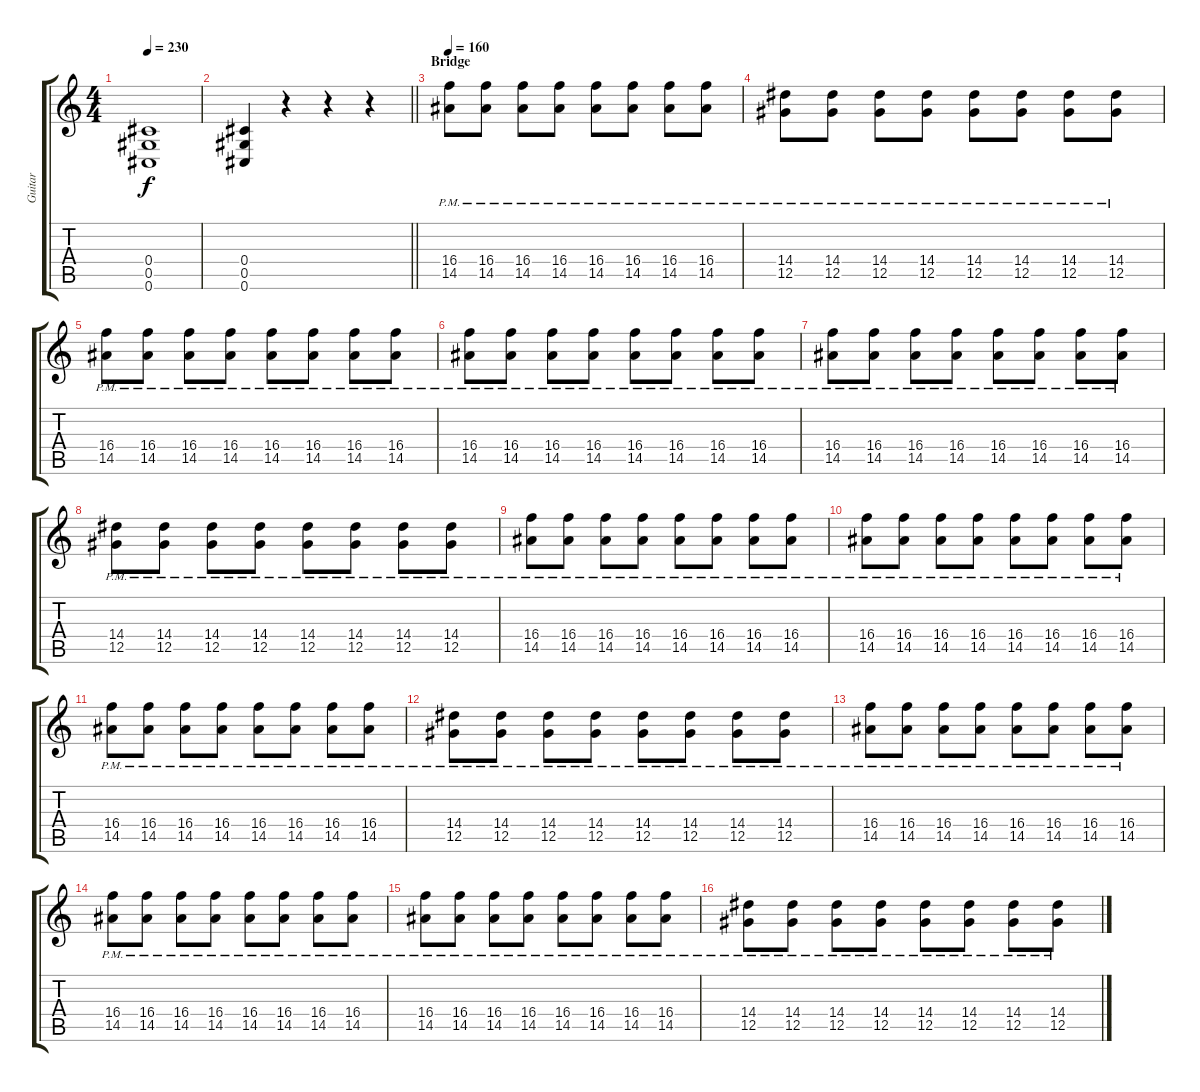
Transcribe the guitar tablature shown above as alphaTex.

\track ("Guitar" "Guitar") {instrument distortionguitar}
\staff {score tabs}
\tuning (Eb4 Bb3 Gb3 Db3 Ab2 Db2) {hide}
\ts (4 4)
\tempo 230
\clef g2
\ks c
(0.4 0.5 0.6).1{dy f} |
\barLineRight lightlight
(0.4 0.5 0.6).4 r.4 r.4 r.4 |
\section ("" "Bridge")
\tempo 160
(16.4{pm} 14.5{pm}).8{volume 10} (16.4{pm} 14.5{pm}).8 (16.4{pm} 14.5{pm}).8 (16.4{pm} 14.5{pm}).8 (16.4{pm} 14.5{pm}).8 (16.4{pm} 14.5{pm}).8 (16.4{pm} 14.5{pm}).8 (16.4 14.5{pm}).8 |
(14.4{pm} 12.5{pm}).8 (14.4{pm} 12.5{pm}).8 (14.4{pm} 12.5{pm}).8 (14.4{pm} 12.5{pm}).8 (14.4{pm} 12.5{pm}).8 (14.4{pm} 12.5{pm}).8 (14.4{pm} 12.5{pm}).8 (14.4 12.5{pm}).8 |
(16.4{pm} 14.5{pm}).8 (16.4{pm} 14.5{pm}).8 (16.4{pm} 14.5{pm}).8 (16.4{pm} 14.5{pm}).8 (16.4{pm} 14.5{pm}).8 (16.4{pm} 14.5{pm}).8 (16.4{pm} 14.5{pm}).8 (16.4 14.5{pm}).8 |
(16.4{pm} 14.5{pm}).8 (16.4{pm} 14.5{pm}).8 (16.4{pm} 14.5{pm}).8 (16.4{pm} 14.5{pm}).8 (16.4{pm} 14.5{pm}).8 (16.4{pm} 14.5{pm}).8 (16.4{pm} 14.5{pm}).8 (16.4{pm} 14.5{pm}).8 |
(16.4{pm} 14.5{pm}).8 (16.4{pm} 14.5{pm}).8 (16.4{pm} 14.5{pm}).8 (16.4{pm} 14.5{pm}).8 (16.4{pm} 14.5{pm}).8 (16.4{pm} 14.5{pm}).8 (16.4{pm} 14.5{pm}).8 (16.4 14.5{pm}).8 |
(14.4{pm} 12.5{pm}).8 (14.4{pm} 12.5{pm}).8 (14.4{pm} 12.5{pm}).8 (14.4{pm} 12.5{pm}).8 (14.4{pm} 12.5{pm}).8 (14.4{pm} 12.5{pm}).8 (14.4{pm} 12.5{pm}).8 (14.4 12.5{pm}).8 |
(16.4{pm} 14.5{pm}).8{volume 16} (16.4{pm} 14.5{pm}).8 (16.4{pm} 14.5{pm}).8 (16.4{pm} 14.5{pm}).8 (16.4{pm} 14.5{pm}).8 (16.4{pm} 14.5{pm}).8 (16.4{pm} 14.5{pm}).8 (16.4 14.5{pm}).8 |
(16.4{pm} 14.5{pm}).8 (16.4{pm} 14.5{pm}).8 (16.4{pm} 14.5{pm}).8 (16.4{pm} 14.5{pm}).8 (16.4{pm} 14.5{pm}).8 (16.4{pm} 14.5{pm}).8 (16.4{pm} 14.5{pm}).8 (16.4 14.5{pm}).8 |
(16.4{pm} 14.5{pm}).8 (16.4{pm} 14.5{pm}).8 (16.4{pm} 14.5{pm}).8 (16.4{pm} 14.5{pm}).8 (16.4{pm} 14.5{pm}).8 (16.4{pm} 14.5{pm}).8 (16.4{pm} 14.5{pm}).8 (16.4 14.5{pm}).8 |
(14.4{pm} 12.5{pm}).8 (14.4{pm} 12.5{pm}).8 (14.4{pm} 12.5{pm}).8 (14.4{pm} 12.5{pm}).8 (14.4{pm} 12.5{pm}).8 (14.4{pm} 12.5{pm}).8 (14.4{pm} 12.5{pm}).8 (14.4 12.5{pm}).8 |
(16.4{pm} 14.5{pm}).8 (16.4{pm} 14.5{pm}).8 (16.4{pm} 14.5{pm}).8 (16.4{pm} 14.5{pm}).8 (16.4{pm} 14.5{pm}).8 (16.4{pm} 14.5{pm}).8 (16.4{pm} 14.5{pm}).8 (16.4 14.5{pm}).8 |
(16.4{pm} 14.5{pm}).8 (16.4{pm} 14.5{pm}).8 (16.4{pm} 14.5{pm}).8 (16.4{pm} 14.5{pm}).8 (16.4{pm} 14.5{pm}).8 (16.4{pm} 14.5{pm}).8 (16.4{pm} 14.5{pm}).8 (16.4 14.5{pm}).8 |
(16.4{pm} 14.5{pm}).8 (16.4{pm} 14.5{pm}).8 (16.4{pm} 14.5{pm}).8 (16.4{pm} 14.5{pm}).8 (16.4{pm} 14.5{pm}).8 (16.4{pm} 14.5{pm}).8 (16.4{pm} 14.5{pm}).8 (16.4 14.5{pm}).8 |
(14.4{pm} 12.5{pm}).8 (14.4{pm} 12.5{pm}).8 (14.4{pm} 12.5{pm}).8 (14.4{pm} 12.5{pm}).8 (14.4{pm} 12.5{pm}).8 (14.4{pm} 12.5{pm}).8 (14.4{pm} 12.5{pm}).8 (14.4 12.5{pm}).8
